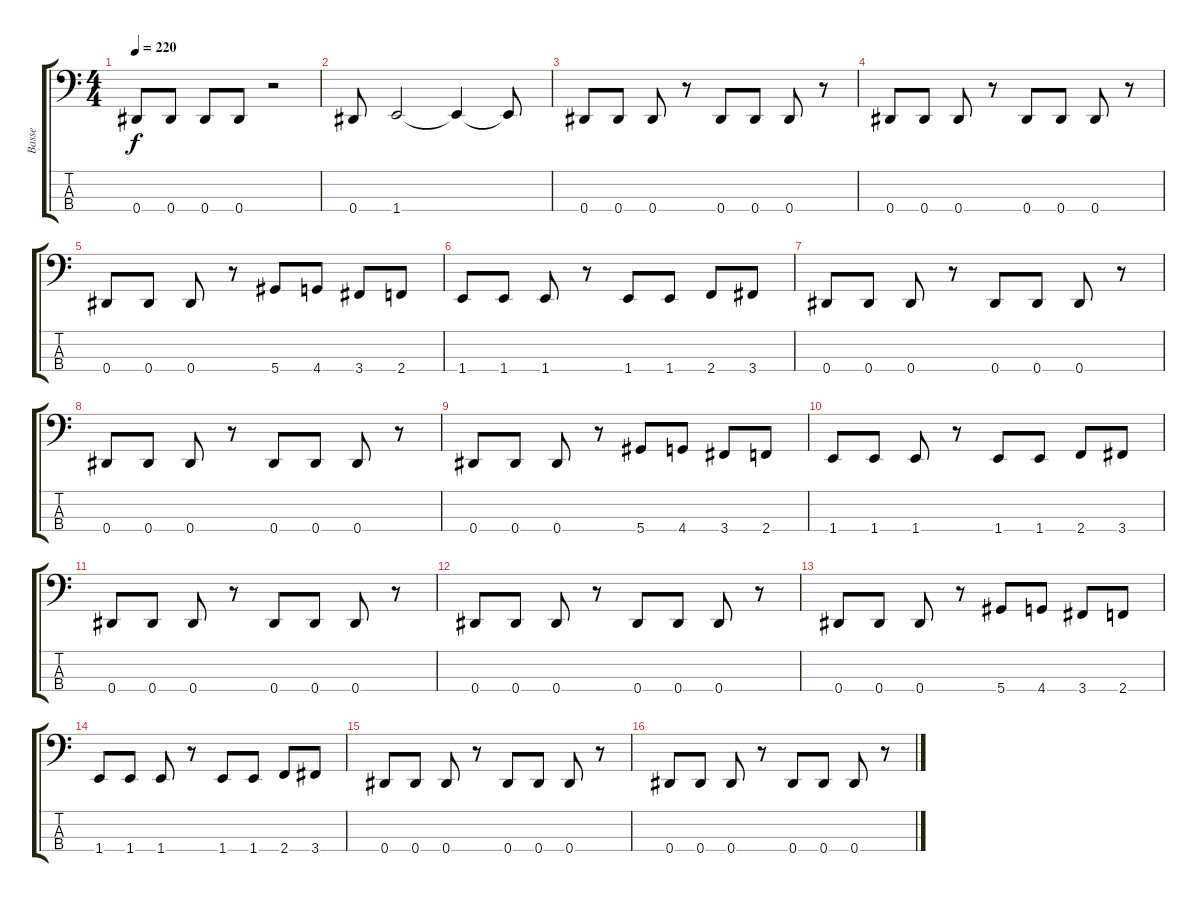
\track ("Basse" "Basse") {instrument electricbassfinger}
\staff {score tabs}
\tuning (Gb2 Db2 Ab1 Eb1) {hide}
\ts (4 4)
\tempo 220
\clef f4
\ks c
0.4.8{dy f} 0.4.8 0.4.8 0.4.8 r.2 |
0.4.8 1.4.2 1.4{t}.4 1.4{t}.8 |
0.4.8 0.4.8 0.4.8 r.8 0.4.8 0.4.8 0.4.8 r.8 |
0.4.8 0.4.8 0.4.8 r.8 0.4.8 0.4.8 0.4.8 r.8 |
0.4.8 0.4.8 0.4.8 r.8 5.4.8 4.4.8 3.4.8 2.4.8 |
1.4.8 1.4.8 1.4.8 r.8 1.4.8 1.4.8 2.4.8 3.4.8 |
0.4.8 0.4.8 0.4.8 r.8 0.4.8 0.4.8 0.4.8 r.8 |
0.4.8 0.4.8 0.4.8 r.8 0.4.8 0.4.8 0.4.8 r.8 |
0.4.8 0.4.8 0.4.8 r.8 5.4.8 4.4.8 3.4.8 2.4.8 |
1.4.8 1.4.8 1.4.8 r.8 1.4.8 1.4.8 2.4.8 3.4.8 |
0.4.8 0.4.8 0.4.8 r.8 0.4.8 0.4.8 0.4.8 r.8 |
0.4.8 0.4.8 0.4.8 r.8 0.4.8 0.4.8 0.4.8 r.8 |
0.4.8 0.4.8 0.4.8 r.8 5.4.8 4.4.8 3.4.8 2.4.8 |
1.4.8 1.4.8 1.4.8 r.8 1.4.8 1.4.8 2.4.8 3.4.8 |
0.4.8 0.4.8 0.4.8 r.8 0.4.8 0.4.8 0.4.8 r.8 |
0.4.8 0.4.8 0.4.8 r.8 0.4.8 0.4.8 0.4.8 r.8
